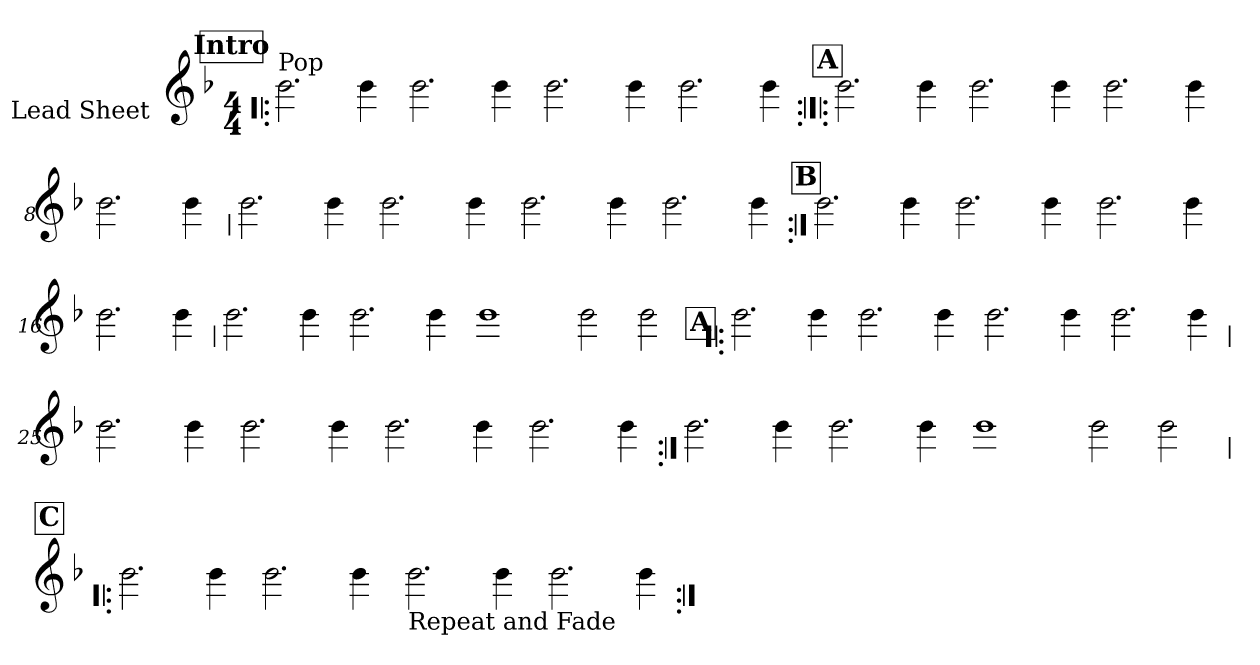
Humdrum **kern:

**kern
*part1
*staff1
*I"Lead Sheet
*stria0
*clefG2
*k[b-]
*F:
*M4/4
*MM103
!!LO:REH:place=s1:a:t=Intro
=1!|:
!LO:TX:a:t=Pop
2.b-
4b-
=2-
2.b-
4b-
=3-
2.b-
4b-
=4-
2.b-
4b-
!!LO:LB:g=z
!!LO:REH:place=s1:a:t=A
=5:|!|:
2.b-
4b-
=6-
2.b-
4b-
=7-
2.b-
4b-
=8-
2.b-
4b-
!!LO:LB:g=z
=9
2.b-
4b-
=10-
2.b-
4b-
=11-
2.b-
4b-
=12-
2.b-
4b-
!!LO:LB:g=z
!!LO:REH:place=s1:a:t=B
=13:|!
2.b-
4b-
=14-
2.b-
4b-
=15-
2.b-
4b-
=16-
2.b-
4b-
!!LO:LB:g=z
=17
2.b-
4b-
=18-
2.b-
4b-
=19-
1b-
=20-
2b-
2b-
!!LO:LB:g=z
!!LO:REH:place=s1:a:t=A
=21!|:
2.b-
4b-
=22-
2.b-
4b-
=23-
2.b-
4b-
=24-
2.b-
4b-
!!LO:LB:g=z
=25
2.b-
4b-
=26-
2.b-
4b-
=27-
2.b-
4b-
=28-
2.b-
4b-
!!LO:LB:g=z
=29:|!
2.b-
4b-
=30-
2.b-
4b-
=31-
1b-
=32-
2b-
2b-
!!LO:LB:g=z
!!LO:REH:place=s1:a:t=C
=33!|:
2.b-
4b-
=34-
2.b-
4b-
=35-
!LO:TX:b:t=Repeat and Fade
2.b-
4b-
=36-
2.b-
4b-
=:|!
*-
